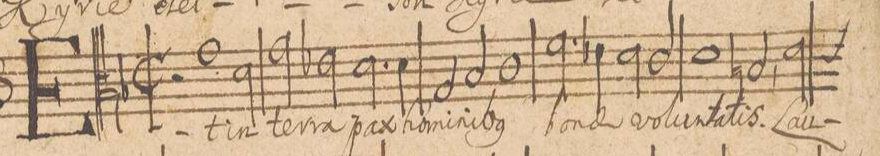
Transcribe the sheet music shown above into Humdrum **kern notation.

**kern	**text
*I"[Altus I]	*
*clefC3	*
*k[b-]	*
*M2/1	*
2re	.
1g\	Et
*2\right	*
2d\	in
=2-	=2-
2g\	ter-
2e-X\	-ra
2.d\	pax
4d\	ho-
=3-	=3-
2G/	-mi-
2B-/	-ni-
1c\	-b(us)
=4-	=4-
2.f\	bo-
4e-X\	-nae
2d\	vo-
2c/	-lun-
=5-	=5-
1d\	-ta-
2Bn,</	-tis.
*custos:c	*
2d\	Lau-
=6-	=6-
*-	*-
